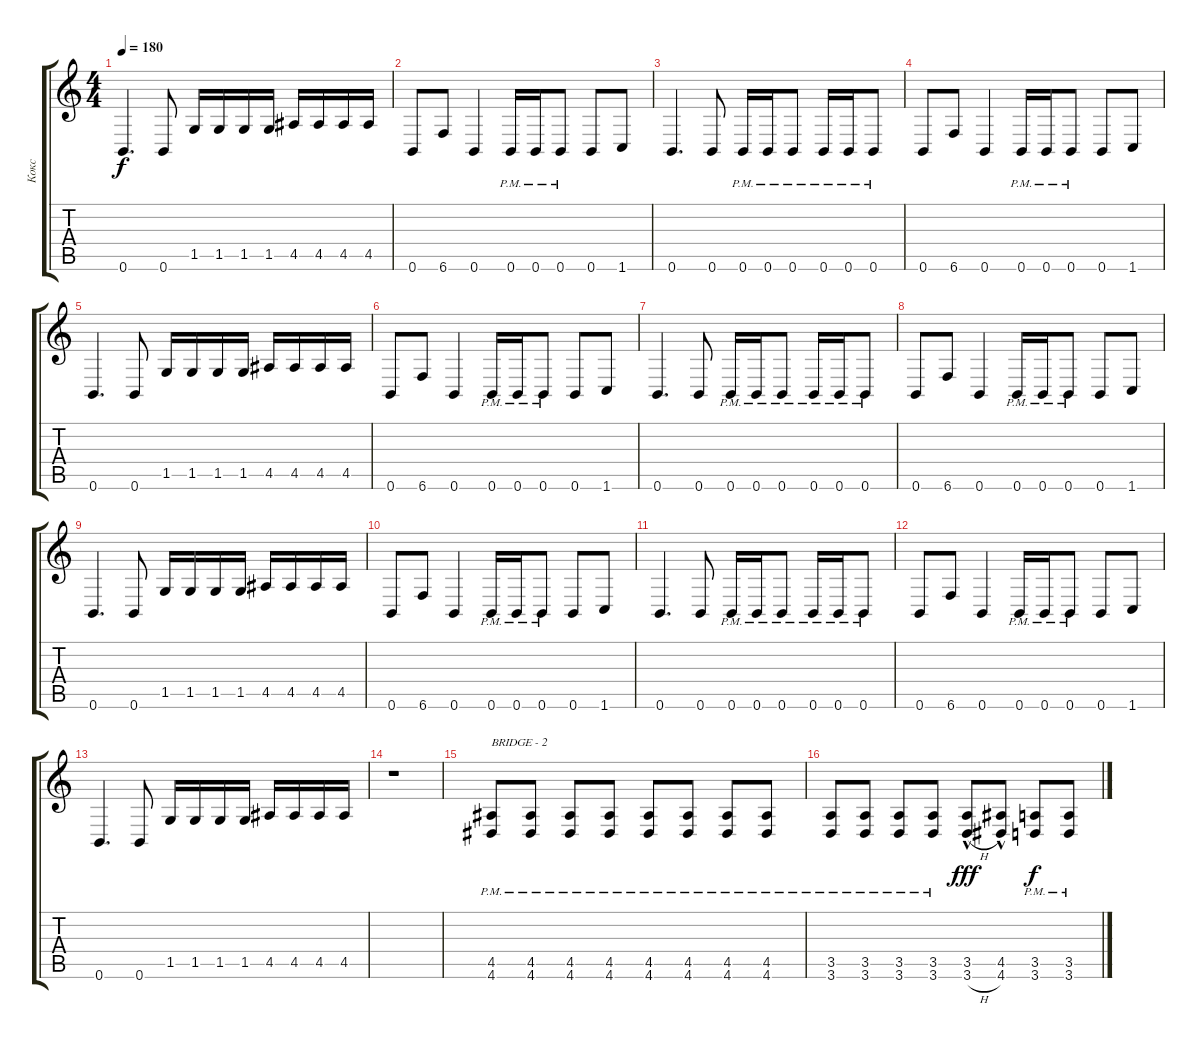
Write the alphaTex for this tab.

\track ("Кокс" "Кокс") {instrument distortionguitar}
\staff {score tabs}
\tuning (Db4 Ab3 E3 B2 Gb2 B1) {hide}
\ts (4 4)
\tempo 180
\clef g2
\ks c
0.6.4{d dy f} 0.6.8 1.5.16 1.5.16 1.5.16 1.5.16 4.5.16 4.5.16 4.5.16 4.5.16 |
0.6.8 6.6.8 0.6.4 0.6{pm}.16 0.6{pm}.16 0.6{pm}.8 0.6.8 1.6.8 |
0.6.4{d} 0.6.8 0.6{pm}.16 0.6{pm}.16 0.6{pm}.8 0.6{pm}.16 0.6{pm}.16 0.6{pm}.8 |
0.6.8 6.6.8 0.6.4 0.6{pm}.16 0.6{pm}.16 0.6{pm}.8 0.6.8 1.6.8 |
0.6.4{d} 0.6.8 1.5.16 1.5.16 1.5.16 1.5.16 4.5.16 4.5.16 4.5.16 4.5.16 |
0.6.8 6.6.8 0.6.4 0.6{pm}.16 0.6{pm}.16 0.6{pm}.8 0.6.8 1.6.8 |
0.6.4{d} 0.6.8 0.6{pm}.16 0.6{pm}.16 0.6{pm}.8 0.6{pm}.16 0.6{pm}.16 0.6{pm}.8 |
0.6.8 6.6.8 0.6.4 0.6{pm}.16 0.6{pm}.16 0.6{pm}.8 0.6.8 1.6.8 |
0.6.4{d} 0.6.8 1.5.16 1.5.16 1.5.16 1.5.16 4.5.16 4.5.16 4.5.16 4.5.16 |
0.6.8 6.6.8 0.6.4 0.6{pm}.16 0.6{pm}.16 0.6{pm}.8 0.6.8 1.6.8 |
0.6.4{d} 0.6.8 0.6{pm}.16 0.6{pm}.16 0.6{pm}.8 0.6{pm}.16 0.6{pm}.16 0.6{pm}.8 |
0.6.8 6.6.8 0.6.4 0.6{pm}.16 0.6{pm}.16 0.6{pm}.8 0.6.8 1.6.8 |
0.6.4{d} 0.6.8 1.5.16 1.5.16 1.5.16 1.5.16 4.5.16 4.5.16 4.5.16 4.5.16 |
r.1 |
(4.5 4.6{pm}).8{txt "BRIDGE - 2"} (4.5 4.6{pm}).8 (4.5 4.6{pm}).8 (4.5 4.6{pm}).8 (4.5 4.6{pm}).8 (4.5 4.6{pm}).8 (4.5 4.6{pm}).8 (4.5 4.6{pm}).8 |
(3.5 3.6{pm}).8 (3.5 3.6{pm}).8 (3.5 3.6{pm}).8 (3.5 3.6{pm}).8 (3.5 3.6{h hac}).8{dy fff} (4.5 4.6{hac}).8 (3.5 3.6{pm}).8{dy f} (3.5 3.6{pm}).8
